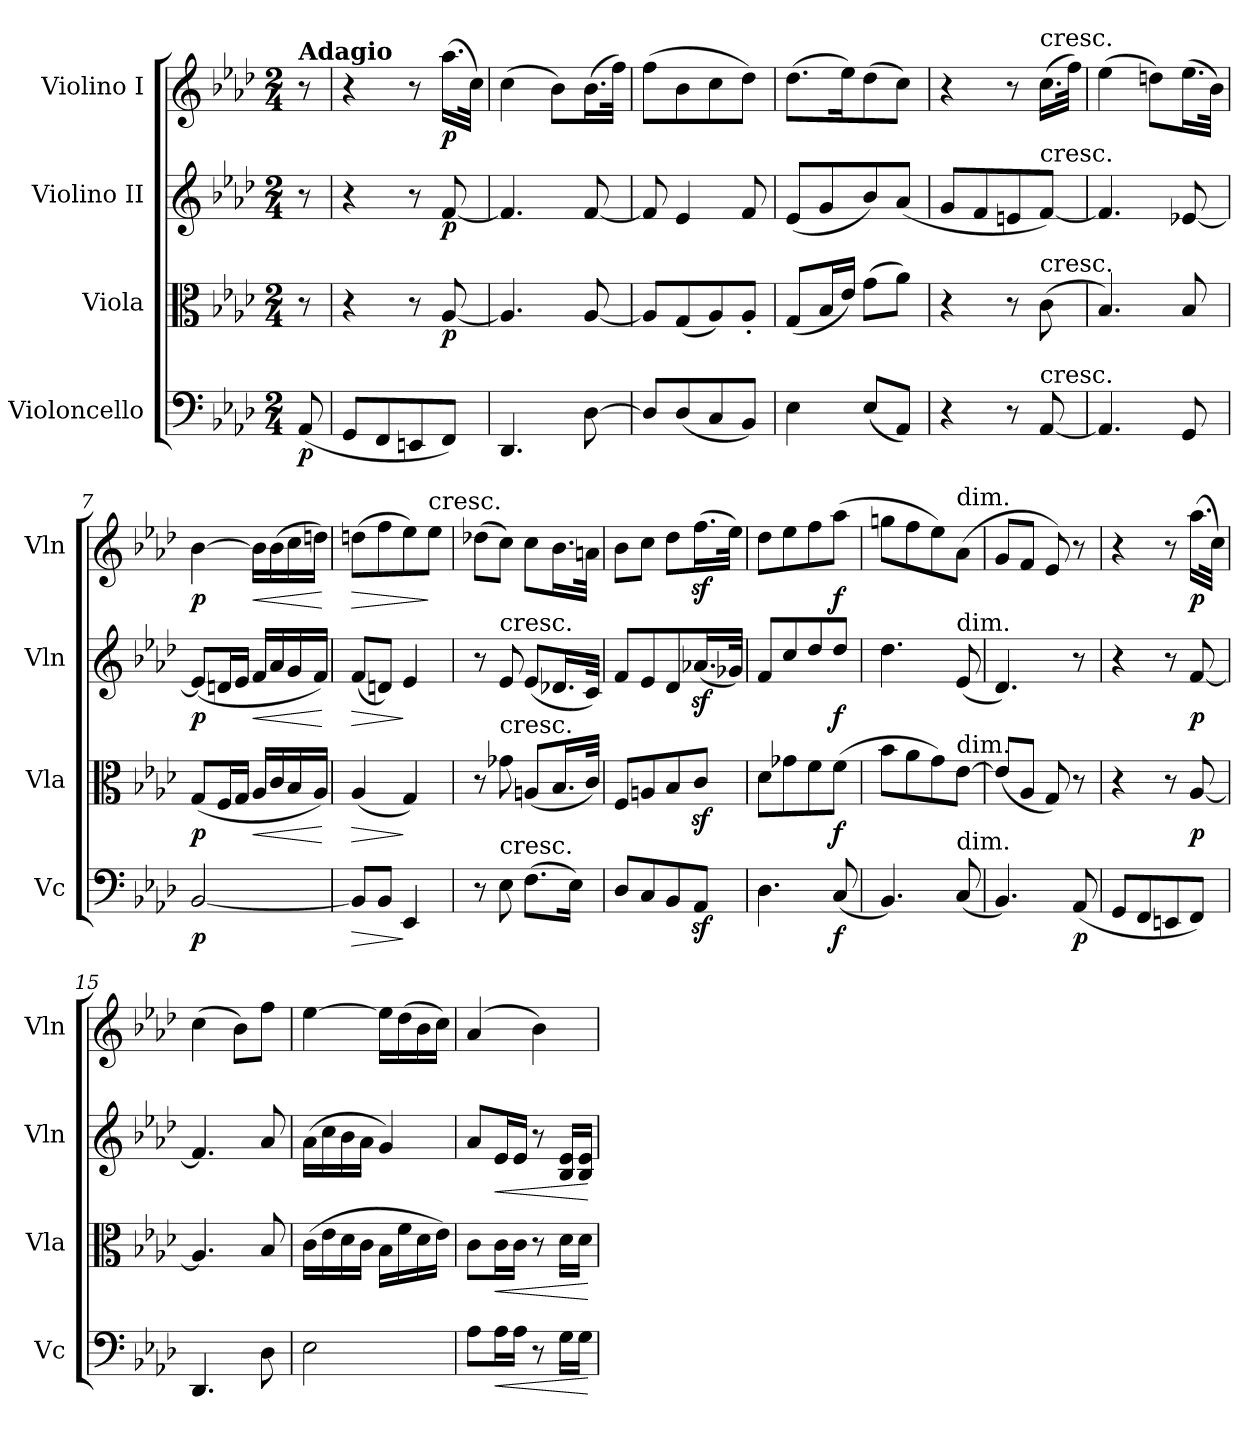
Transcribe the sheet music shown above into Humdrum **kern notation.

**kern	**dynam	**kern	**dynam	**kern	**dynam	**kern	**dynam
*part4	*part4	*part3	*part3	*part2	*part2	*part1	*part1
*staff4	*staff4	*staff3	*staff3	*staff2	*staff2	*staff1	*staff1
*I"Violoncello	*	*I"Viola	*	*I"Violino II	*	*I"Violino I	*
*I'Vc	*	*I'Vla	*	*I'Vln	*	*I'Vln	*
*clefF4	*	*clefC3	*	*clefG2	*	*clefG2	*
*k[b-e-a-d-]	*	*k[b-e-a-d-]	*	*k[b-e-a-d-]	*	*k[b-e-a-d-]	*
*M2/4	*	*M2/4	*	*M2/4	*	*M2/4	*
=	=	=	=	=	=	=	=
!	!	!	!	!	!	!LO:TX:a:B:t=Adagio	!
!	!LO:DY:b	!	!	!	!	!	!
(8AA-/	p	8r	.	8r	.	8r	.
=1	=1	=1	=1	=1	=1	=1	=1
8GG/L	.	4r	.	4r	.	4r	.
8FF/	.	.	.	.	.	.	.
8EEn/	.	8r	.	8r	.	8r	.
!	!	!	!LO:DY:b	!	!LO:DY:b	!	!LO:DY:b
8FF/J)	.	[8A-/	p	[8f/	p	(16.aa-\LL	p
.	.	.	.	.	.	32cc\JJk)	.
=2	=2	=2	=2	=2	=2	=2	=2
4.DD-/	.	4.A-/]	.	4.f/]	.	(4cc\	.
.	.	.	.	.	.	8b-\L)	.
[8D-\	.	[8A-/	.	[8f/	.	(16.b-\L	.
.	.	.	.	.	.	32ff\JJk)	.
=3	=3	=3	=3	=3	=3	=3	=3
8D-/L]	.	8A-/L]	.	8f/]	.	(8ff\L	.
(8D-/	.	(8G/	.	4e-/	.	8b-\	.
8C/	.	8A-/)	.	.	.	8cc\	.
8BB-/J)	.	8A-'/J	.	8f/	.	8dd-\J)	.
=4	=4	=4	=4	=4	=4	=4	=4
4E-\	.	(8G/L	.	(8e-/L	.	(8.dd-\L	.
.	.	16B-/L	.	8g/	.	.	.
.	.	16e-/JJ)	.	.	.	16ee-\K)	.
(8E-/L	.	(8g\L	.	8b-/)	.	(8dd-\	.
8AA-/J)	.	8a-\J)	.	(8a-/J	.	8cc\J)	.
=5	=5	=5	=5	=5	=5	=5	=5
4r	.	4r	.	8g/L	.	4r	.
.	.	.	.	8f/	.	.	.
8r	.	8r	.	8en/	.	8r	.
!	!	!	!	!	!	!LO:TX:a:t=cresc.	!
!	!	!	!	!LO:TX:a:t=cresc.	!	!	!
!	!	!LO:TX:a:t=cresc.	!	!	!	!	!
!LO:TX:a:t=cresc.	!	!	!	!	!	!	!
[8AA-/	.	(8c\	.	[8f/J)	.	(16.cc\LL	.
.	.	.	.	.	.	32ff\JJk)	.
=6	=6	=6	=6	=6	=6	=6	=6
4.AA-/]	.	4.B-/)	.	4.f/]	.	(4ee-\	.
.	.	.	.	.	.	8ddn\L)	.
8GG/	.	8B-/	.	[8e-X/	.	(16.ee-\L	.
.	.	.	.	.	.	32b-\JJk)	.
!!LO:LB:g=z
=7	=7	=7	=7	=7	=7	=7	=7
!	!LO:DY:b	!	!LO:DY:b	!	!LO:DY:b	!	!LO:DY:b
[2BB-/	p	(8G/L	p	(8e-/L]	p	[4b-\	p
.	.	16F/L	.	16dn/L	.	.	.
.	.	16G/JJ	.	16e-/JJ	.	.	.
!	!	!	!LO:HP:b	!	!LO:HP:b	!	!LO:HP:b
.	.	16A-/LL	<	16f/LL	<	16b-\LL]	<
.	.	16c/	.	16a-/	.	(16b-\	.
.	.	16B-/	.	16g/	.	16cc\	.
.	.	16A-/JJ)	.	16f/JJ)	.	16ddn\JJ)	.
.	.	.	[	.	[	.	[
=8	=8	=8	=8	=8	=8	=8	=8
!	!LO:HP:b	!	!LO:HP:b	!	!LO:HP:b	!	!LO:HP:b
8BB-/L]	>	(4A-/	>	(8f/L	>	(8ddn\L	>
8BB-/J	.	.	.	8dn/J)	.	8ff\	.
4EE-/	]	4G/)	]	4e-/	]	8ee-\)	.
!	!	!	!	!	!	!LO:TX:a:t=cresc.	!
.	.	.	.	.	.	8ee-\J	]
=9	=9	=9	=9	=9	=9	=9	=9
8r	.	8r	.	8r	.	(8dd-X\L	.
!	!	!	!	!LO:TX:a:t=cresc.	!	!	!
!	!	!LO:TX:a:t=cresc.	!	!	!	!	!
!LO:TX:a:t=cresc.	!	!	!	!	!	!	!
8E-\	.	8g-X\	.	8e-/	.	8cc\J)	.
(8.F\L	.	(8An/L	.	(8e-/L	.	8cc\L	.
.	.	16.B-/L	.	16.d-X/L	.	16.b-\L	.
16E-\Jk)	.	.	.	.	.	.	.
.	.	32c/JJk)	.	32c/JJk)	.	32an\JJk	.
=10	=10	=10	=10	=10	=10	=10	=10
8D-/L	.	8F/L	.	8f/L	.	8b-\L	.
8C/	.	8An/	.	8e-/	.	8cc\J	.
8BB-/	.	8B-/	.	8d-/	.	8dd-\L	.
8AA-z</J	.	8cz</J	.	(16.a-Xz</L	.	(16.ffz<\L	.
.	.	.	.	32g-X/JJk)	.	32ee-\JJk)	.
=11	=11	=11	=11	=11	=11	=11	=11
4.D-\	.	8d-\L	.	8f/L	.	8dd-\L	.
.	.	8g-X\	.	8cc/	.	8ee-\	.
.	.	8f\	.	8dd-/	.	8ff\	.
!	!LO:DY:b	!	!LO:DY:b	!	!LO:DY:b	!	!LO:DY:b
(8C/	f	(8f\J	f	8dd-/J	f	(8aa-\J	f
=12	=12	=12	=12	=12	=12	=12	=12
4.BB-/)	.	8b-\L	.	4.dd-\	.	8ggn\L	.
.	.	8a-\	.	.	.	8ff\	.
.	.	8g\)	.	.	.	8ee-\)	.
!	!	!	!	!	!	!LO:TX:a:t=dim.	!
!	!	!	!	!LO:TX:a:t=dim.	!	!	!
!	!	!LO:TX:a:t=dim.	!	!	!	!	!
!LO:TX:a:t=dim.	!	!	!	!	!	!	!
(8C/	.	[8e-\J	.	(8e-/	.	(8a-\J	.
!!LO:LB:g=z
=13	=13	=13	=13	=13	=13	=13	=13
4.BB-/)	.	(8e-/L]	.	4.d-/)	.	8g/L	.
.	.	8A-/J	.	.	.	8f/J	.
.	.	8G/)	.	.	.	8e-/)	.
!	!LO:DY:b	!	!	!	!	!	!
(8AA-/	p	8r	.	8r	.	8r	.
=14	=14	=14	=14	=14	=14	=14	=14
8GG/L	.	4r	.	4r	.	4r	.
8FF/	.	.	.	.	.	.	.
8EEn/	.	8r	.	8r	.	8r	.
!	!	!	!LO:DY:b	!	!LO:DY:b	!	!LO:DY:b
8FF/J)	.	[8A-/	p	[8f/	p	(16.aa-\LL	p
.	.	.	.	.	.	32cc\JJk)	.
=15	=15	=15	=15	=15	=15	=15	=15
4.DD-/	.	4.A-/]	.	4.f/]	.	(4cc\	.
.	.	.	.	.	.	8b-\L)	.
8D-\	.	8B-/	.	8a-/	.	8ff\J	.
=16	=16	=16	=16	=16	=16	=16	=16
2E-\	.	(16c\LL	.	(16a-\LL	.	[4ee-\	.
.	.	16e-\	.	16cc\	.	.	.
.	.	16d-\	.	16b-\	.	.	.
.	.	16c\JJ	.	16a-\JJ	.	.	.
.	.	16B-\LL	.	4g/)	.	16ee-\LL]	.
.	.	16f\	.	.	.	(16dd-\	.
.	.	16d-\	.	.	.	16b-\	.
.	.	16e-\JJ)	.	.	.	16cc\JJ)	.
=17	=17	=17	=17	=17	=17	=17	=17
8A-\L	.	8c\L	.	8a-/L	.	(4a-/	.
!	!LO:HP:b	!	!LO:HP:b	!	!LO:HP:b	!	!
16A-\L	<	16c\L	<	16e-/L	<	.	.
16A-\JJ	.	16c\JJ	.	16e-/JJ	.	.	.
8r	.	8r	.	8r	.	4b-\)	.
16G\LL	.	16d-\LL	.	16B-/ 16e-/LL	.	.	.
16G\JJ	.	16d-\JJ	.	16B-/ 16e-/JJ	.	.	.
.	[	.	[	.	[	.	.
=	=	=	=	=	=	=	=
*-	*-	*-	*-	*-	*-	*-	*-
